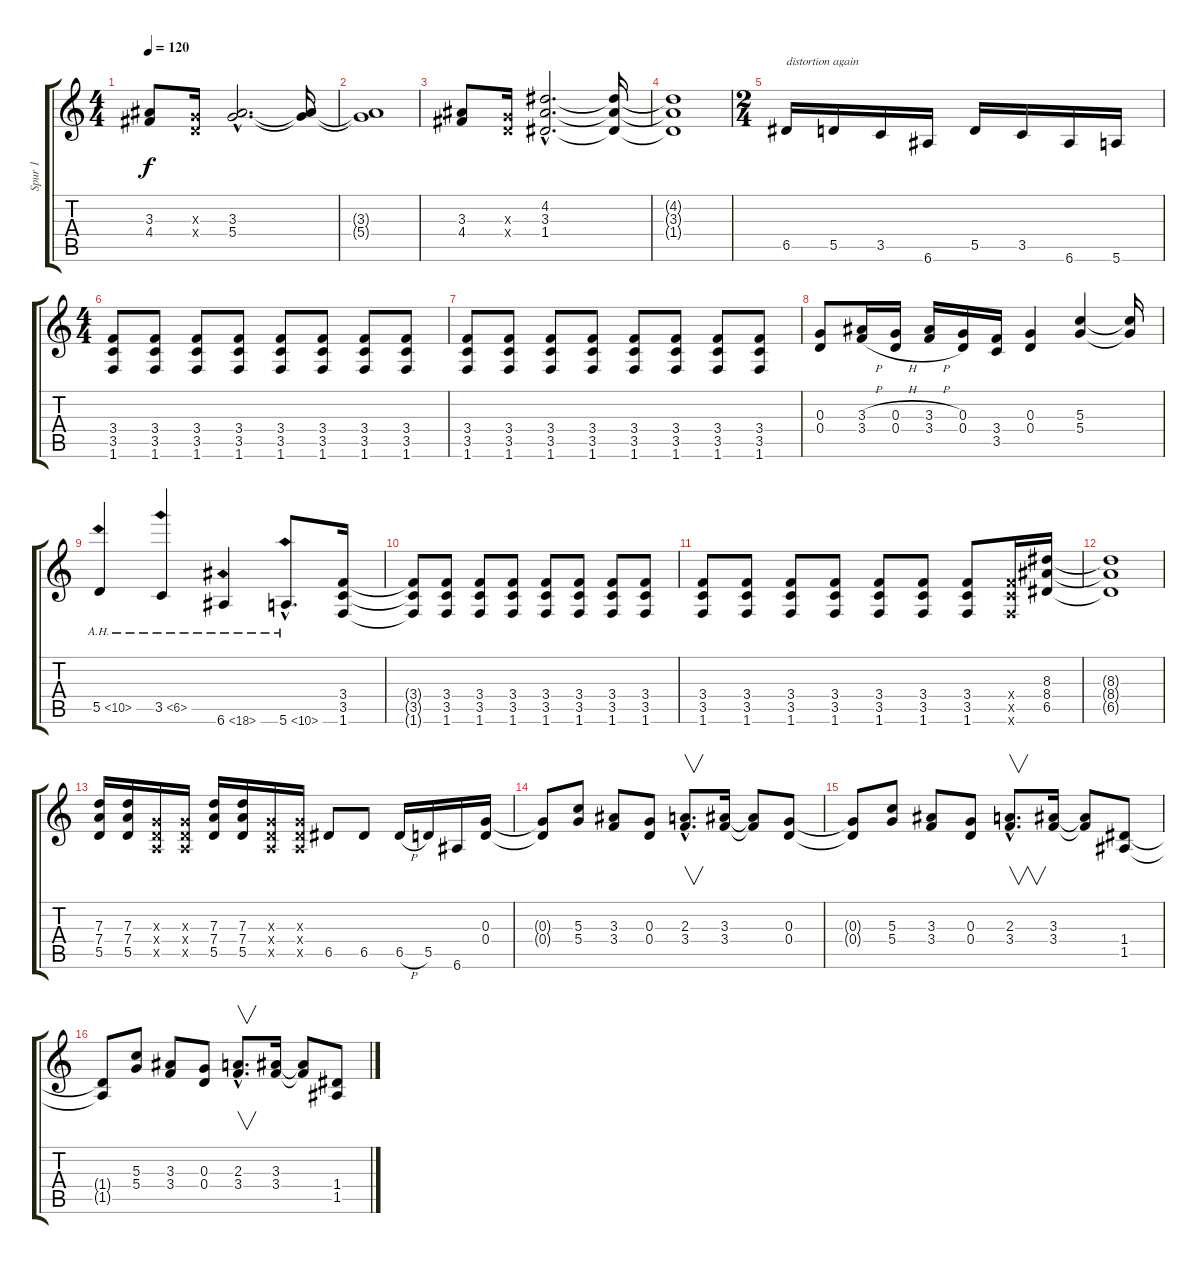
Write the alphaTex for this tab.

\track ("Spur 1" "Spur 1") {instrument overdrivenguitar}
\staff {score tabs}
\tuning (E4 B3 G3 D3 A2 E2) {hide}
\ts (4 4)
\tempo 120
\clef g2
\ks c
(3.3 4.4).8{dy f} (0.3{x} 0.4{x}).16 (3.3{hac} 5.4{hac}).2{d} (3.3{t} 5.4{t}).16 |
(3.3{t} 5.4{t}).1 |
(3.3 4.4).8 (0.3{x} 0.4{x}).16 (4.2{hac} 3.3{hac} 1.4{hac}).2{d} (4.2{t} 3.3{t} 1.4{t}).16 |
(4.2{t} 3.3{t} 1.4{t}).1 |
\ts (2 4)
6.5.16{txt "distortion again"} 5.5.16 3.5.16 6.6.16 5.5.16 3.5.16 6.6.16 5.6.16 |
\ts (4 4)
(3.4 3.5 1.6).8 (3.4 3.5 1.6).8 (3.4 3.5 1.6).8 (3.4 3.5 1.6).8 (3.4 3.5 1.6).8 (3.4 3.5 1.6).8 (3.4 3.5 1.6).8 (3.4 3.5 1.6).8 |
(3.4 3.5 1.6).8 (3.4 3.5 1.6).8 (3.4 3.5 1.6).8 (3.4 3.5 1.6).8 (3.4 3.5 1.6).8 (3.4 3.5 1.6).8 (3.4 3.5 1.6).8 (3.4 3.5 1.6).8 |
(0.3 0.4).8 (3.3{h} 3.4{h}).16 (0.3{h} 0.4{h}).16 (3.3{h} 3.4{h}).16 (0.3 0.4).16 (3.4 3.5).16 (0.3 0.4).4 (5.3 5.4).4 (5.3{t} 5.4{t}).16 |
5.5{be (hold 0 0 60 0) ah 5}.4 3.5{be (hold 0 0 60 0) ah 3}.4 6.6{be (hold 0 0 60 0) ah 12}.4 5.6{ah 5 hac}.8{d} (3.4 3.5 1.6).16 |
(3.4{t} 3.5{t} 1.6{t}).8 (3.4 3.5 1.6).8 (3.4 3.5 1.6).8 (3.4 3.5 1.6).8 (3.4 3.5 1.6).8 (3.4 3.5 1.6).8 (3.4 3.5 1.6).8 (3.4 3.5 1.6).8 |
(3.4 3.5 1.6).8 (3.4 3.5 1.6).8 (3.4 3.5 1.6).8 (3.4 3.5 1.6).8 (3.4 3.5 1.6).8 (3.4 3.5 1.6).8 (3.4 3.5 1.6).8 (3.4{x} 3.5{x} 1.6{x}).16 (8.3 8.4 6.5).16 |
(8.3{t} 8.4{t} 6.5{t}).1 |
(7.3 7.4 5.5).16 (7.3 7.4 5.5).16 (0.3{x} 0.4{x} 0.5{x}).16 (0.3{x} 0.4{x} 0.5{x}).16 (7.3 7.4 5.5).16 (7.3 7.4 5.5).16 (0.3{x} 0.4{x} 0.5{x}).16 (0.3{x} 0.4{x} 0.5{x}).16 6.5.8 6.5.8 6.5{h}.16 5.5.16 6.6.16 (0.3 0.4).16 |
(0.3{t} 0.4{t}).8 (5.3 5.4).8 (3.3 3.4).8 (0.3 0.4).8 (2.3{hac} 3.4{hac}).8{v d} (3.3 3.4).16 (3.3{t} 3.4{t}).8 (0.3 0.4).8 |
(0.3{t} 0.4{t}).8 (5.3 5.4).8 (3.3 3.4).8 (0.3 0.4).8 (2.3{hac} 3.4{hac}).8{v d} (3.3 3.4).16 (3.3{t} 3.4{t}).8 (1.4 1.5).8 |
(1.4{t} 1.5{t}).8 (5.3 5.4).8 (3.3 3.4).8 (0.3 0.4).8 (2.3{hac} 3.4{hac}).8{v d} (3.3 3.4).16 (3.3{t} 3.4{t}).8 (1.4 1.5).8
